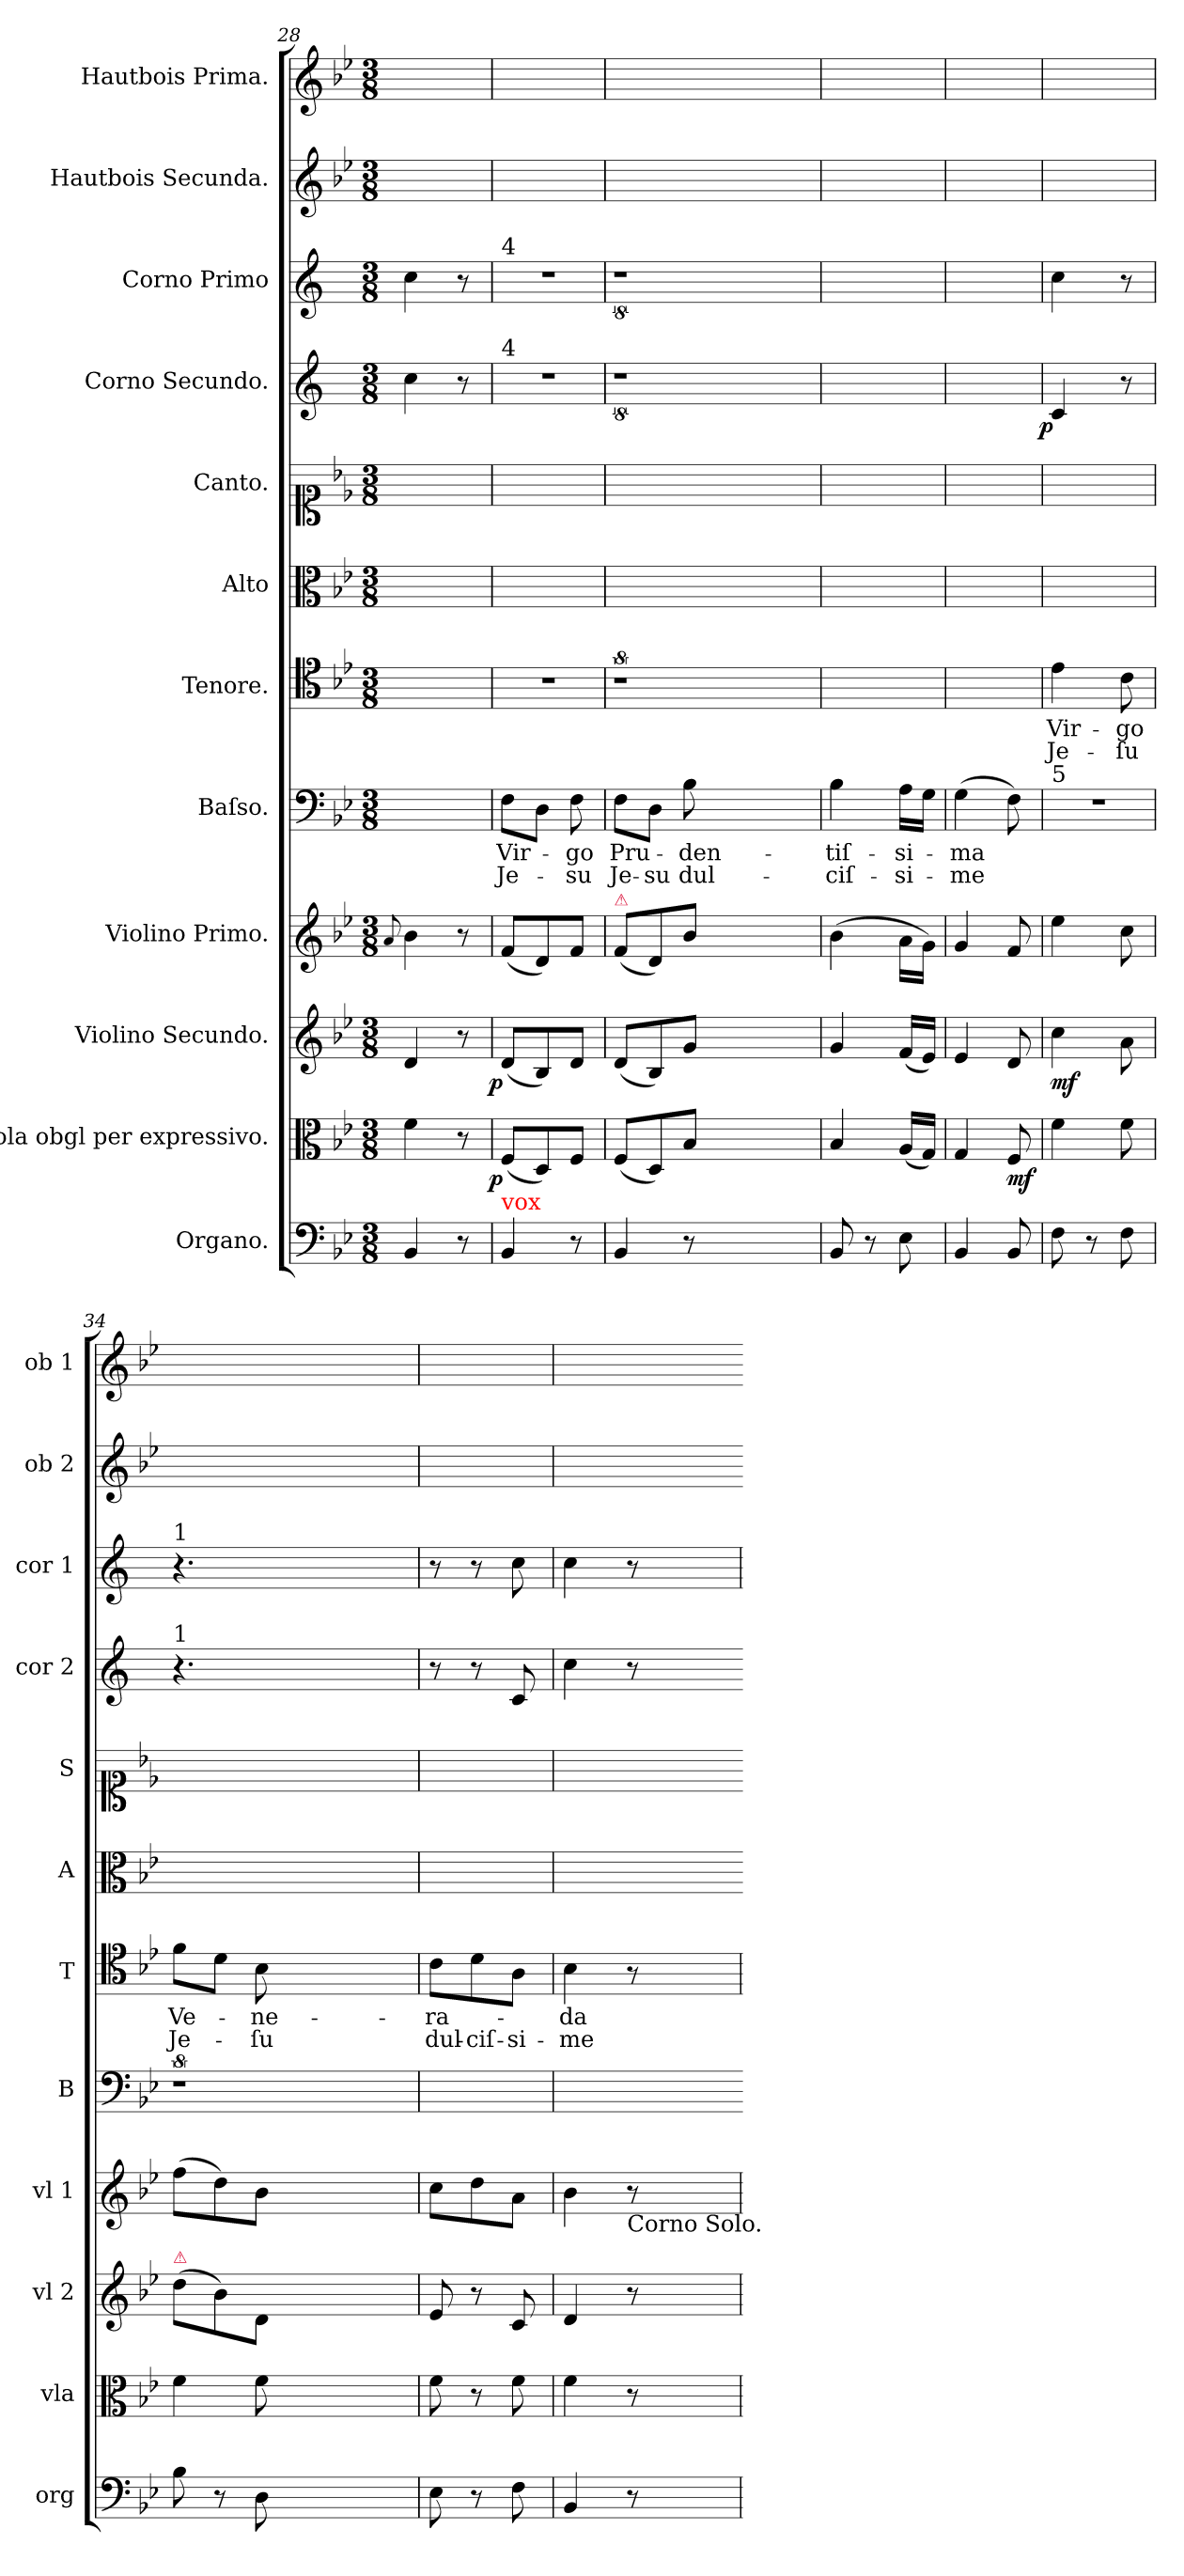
**kern	**dynam	**kern	**dynam	**kern	**dynam	**kern	**dynam	**kern	**text	**text	**kern	**text	**text	**kern	**kern	**kern	**dynam	**kern	**kern	**kern
*part12	*part12	*part11	*part11	*part10	*part10	*part9	*part9	*part8	*part8	*part8	*part7	*part7	*part7	*part6	*part5	*part4	*part4	*part3	*part2	*part1
*staff12	*staff12	*staff11	*staff11	*staff10	*staff10	*staff9	*staff9	*staff8	*staff8	*staff8	*staff7	*staff7	*staff7	*staff6	*staff5	*staff4	*staff4	*staff3	*staff2	*staff1
*I"Organo.	*	*I"Viola obgl per expressivo.	*	*I"Violino Secundo.	*	*I"Violino Primo.	*	*I"Baſso.	*	*	*I"Tenore.	*	*	*I"Alto	*I"Canto.	*I"Corno Secundo.	*	*I"Corno Primo	*I"Hautbois Secunda.	*I"Hautbois Prima.
*I'org	*	*I'vla	*	*I'vl 2	*	*I'vl 1	*	*I'B	*	*	*I'T	*	*	*I'A	*I'S	*I'cor 2	*	*I'cor 1	*I'ob 2	*I'ob 1
*clefF4	*	*clefC3	*	*clefG2	*	*clefG2	*	*clefF4	*	*	*clefC4	*	*	*clefC3	*clefC1	*clefG2	*	*clefG2	*clefG2	*clefG2
*	*	*	*	*	*	*	*	*	*	*	*	*	*	*	*	*ITrd4c7	*	*ITrd4c7	*	*
*k[b-e-]	*	*k[b-e-]	*	*k[b-e-]	*	*k[b-e-]	*	*k[b-e-]	*	*	*k[b-e-]	*	*	*k[b-e-]	*k[b-e-]	*k[b-]	*	*k[b-]	*k[b-e-]	*k[b-e-]
*B-:	*	*B-:	*	*B-:	*	*B-:	*	*B-:	*	*	*B-:	*	*	*B-:	*B-:	*	*	*	*B-:	*B-:
*M3/8	*	*M3/8	*	*M3/8	*	*M3/8	*	*M3/8	*	*	*M3/8	*	*	*M3/8	*M3/8	*M3/8	*	*M3/8	*M3/8	*M3/8
=28	=28	=28	=28	=28	=28	=28	=28	=28	=28	=28	=28	=28	=28	=28	=28	=28	=28	=28	=28	=28
.	.	.	.	.	.	8qqa/	.	.	.	.	.	.	.	.	.	.	.	.	.	.
4BB-/	.	4f\	.	4d/	.	4b-\	.	4.ryy	.	.	4.ryy	.	.	4.ryy	4.ryy	4f\	.	4f\	4.ryy	4.ryy
8r	.	8r	.	8r	.	8r	.	.	.	.	.	.	.	.	.	8r	.	8r	.	.
=29	=29	=29	=29	=29	=29	=29	=29	=29	=29	=29	=29	=29	=29	=29	=29	=29	=29	=29	=29	=29
!	!	!	!	!	!	!	!	!	!	!	!	!	!	!	!	!	!	!LO:TX:a:t=4	!	!
!	!	!	!	!	!	!	!	!	!	!	!	!	!	!	!	!LO:TX:a:t=4	!	!	!	!
!	!	!LO:TX:b:color=red:t=vox	!	!	!	!	!	!	!	!	!	!	!	!	!	!	!	!	!	!
!	!	!	!LO:DY:rj	!	!LO:DY:rj	!	!	!	!	!	!	!	!	!	!	!	!	!	!	!
4BB-/	piano vox	(8F/L	p	(8d/L	p	(8f/L	Piano Vox	8F\L	Vir-	Je-	4.r	.	.	4.ryy	4.ryy	4.r	.	4.r	4.ryy	4.ryy
.	.	8D/)	.	8B-/)	.	8d/)	.	8D\J	.	.	.	.	.	.	.	.	.	.	.	.
8r	.	8F/J	.	8d/J	.	8f/J	.	8F\	-go	-su	.	.	.	.	.	.	.	.	.	.
=30	=30	=30	=30	=30	=30	=30	=30	=30	=30	=30	=30	=30	=30	=30	=30	=30	=30	=30	=30	=30
!	!	!	!	!	!	!LO:TX:a:color=crimson:t=⚠	!	!	!	!	!	!	!	!	!	!	!	!	!	!
4BB-/	.	(8F/L	.	(8d/L	.	(8f/L	.	8F\L	Pru-	Je-	8%9r	.	.	4.ryy	4.ryy	8%9r	.	8%9r	4.ryy	4.ryy
.	.	8D/)	.	8B-/)	.	8d/)	.	8D\J	.	-su	.	.	.	.	.	.	.	.	.	.
8r	.	8B-/J	.	8g/J	.	8b-\J	.	8B-\	-den-	dul-	.	.	.	.	.	.	.	.	.	.
2.ryy	.	2.ryy	.	2.ryy	.	2.ryy	.	2.ryy	.	.	.	.	.	2.ryy	2.ryy	.	.	.	2.ryy	2.ryy
=31	=31	=31	=31	=31	=31	=31	=31	=31	=31	=31	=31	=31	=31	=31	=31	=31	=31	=31	=31	=31
8BB-/	.	4B-/	.	4g/	.	(4b-\	.	4B-\	-tiſ-	-ciſ-	4.ryy	.	.	4.ryy	4.ryy	4.ryy	.	4.ryy	4.ryy	4.ryy
8r	.	.	.	.	.	.	.	.	.	.	.	.	.	.	.	.	.	.	.	.
8E-\	.	(16A/LL	.	(16f/LL	.	16a\LL	.	16A\LL	-si-	-si-	.	.	.	.	.	.	.	.	.	.
.	.	16G/JJ)	.	16e-/JJ)	.	16g\JJ)	.	16G\JJ	.	.	.	.	.	.	.	.	.	.	.	.
=32	=32	=32	=32	=32	=32	=32	=32	=32	=32	=32	=32	=32	=32	=32	=32	=32	=32	=32	=32	=32
4BB-/	.	4G/	.	4e-/	.	4g/	.	(4G\	-ma	-me	4.ryy	.	.	4.ryy	4.ryy	4.ryy	.	4.ryy	4.ryy	4.ryy
8BB-/	.	8F/	mf.	8d/	.	8f/	.	8F\)	.	.	.	.	.	.	.	.	.	.	.	.
=33	=33	=33	=33	=33	=33	=33	=33	=33	=33	=33	=33	=33	=33	=33	=33	=33	=33	=33	=33	=33
!	!	!	!	!	!	!	!	!LO:TX:a:t=5	!	!	!	!	!	!	!	!	!	!	!	!
!	!	!	!	!	!	!	!	!	!	!	!	!	!	!	!	!	!LO:DY:rj	!	!	!
8F\	.	4f\	.	4cc\	mf	4ee-\	mforto	4.r	.	.	4e-\	Vir-	Je-	4.ryy	4.ryy	4F/	p	4f\	4.ryy	4.ryy
8r	.	.	.	.	.	.	.	.	.	.	.	.	.	.	.	.	.	.	.	.
8F\	.	8f\	.	8a\	Piano.	8cc\	.	.	.	.	8c\	-go	-ſu	.	.	8r	.	8r	.	.
=34	=34	=34	=34	=34	=34	=34	=34	=34	=34	=34	=34	=34	=34	=34	=34	=34	=34	=34	=34	=34
!	!	!	!	!	!	!	!	!	!	!	!	!	!	!	!	!	!	!LO:TX:a:t=1	!	!
!	!	!	!	!	!	!	!	!	!	!	!	!	!	!	!	!LO:TX:a:t=1	!	!	!	!
!	!	!	!	!LO:TX:a:color=crimson:t=⚠	!	!	!	!	!	!	!	!	!	!	!	!	!	!	!	!
!	!	!	!	!	!	!	!	!	!	!	!	!	!LO:LY:i	!	!	!	!	!	!	!
8B-\	.	4f\	.	(8dd\L	.	(8ff\L	.	8%9r	.	.	8f\L	Ve-	Je-	4.ryy	4.ryy	4.r	.	4.r	4.ryy	4.ryy
8r	.	.	.	8b-\)	.	8dd\)	.	.	.	.	8d\J	.	.	.	.	.	.	.	.	.
!	!	!	!	!	!	!	!	!	!	!	!	!	!LO:LY:i	!	!	!	!	!	!	!
8D\	.	8f\	.	8d/J	.	8b-\J	.	.	.	.	8B-\	-ne-	-ſu	.	.	.	.	.	.	.
2.ryy	.	2.ryy	.	2.ryy	.	2.ryy	.	.	.	.	2.ryy	.	.	2.ryy	2.ryy	2.ryy	.	2.ryy	2.ryy	2.ryy
=35	=35	=35	=35	=35	=35	=35	=35	=35	=35	=35	=35	=35	=35	=35	=35	=35	=35	=35	=35	=35
8E-\	.	8f\	.	8e-/	.	8cc\L	.	4.ryy	.	.	8c\L	-ra-	dul-	4.ryy	4.ryy	8r	.	8r	4.ryy	4.ryy
8r	.	8r	.	8r	.	8dd\	.	.	.	.	8d\	.	-ciſ-	.	.	8r	.	8r	.	.
8F\	.	8f\	.	8c/	.	8a\J	.	.	.	.	8A\J	.	-si-	.	.	8F/	.	8f\	.	.
=36	=36	=36	=36	=36	=36	=36	=36	=36	=36	=36	=36	=36	=36	=36	=36	=36	=36	=36	=36	=36
4BB-/	.	4f\	.	4d/	.	4b-\	.	4.ryy	.	.	4B-\	-da	-me	4.ryy	4.ryy	4f\	.	4f\	4.ryy	4.ryy
!	!	!	!	!	!	!LO:TX:b:t=Corno Solo.	!	!	!	!	!	!	!	!	!	!	!	!	!	!
8r	.	8r	.	8r	.	8r	.	.	.	.	8r	.	.	.	.	8r	.	8r	.	.
=	=	=	=	=	=	=	=	=	=	=	=	=	=	=	=	=-	=	=	=	=
*-	*-	*-	*-	*-	*-	*-	*-	*-	*-	*-	*-	*-	*-	*-	*-	*-	*-	*-	*-	*-
